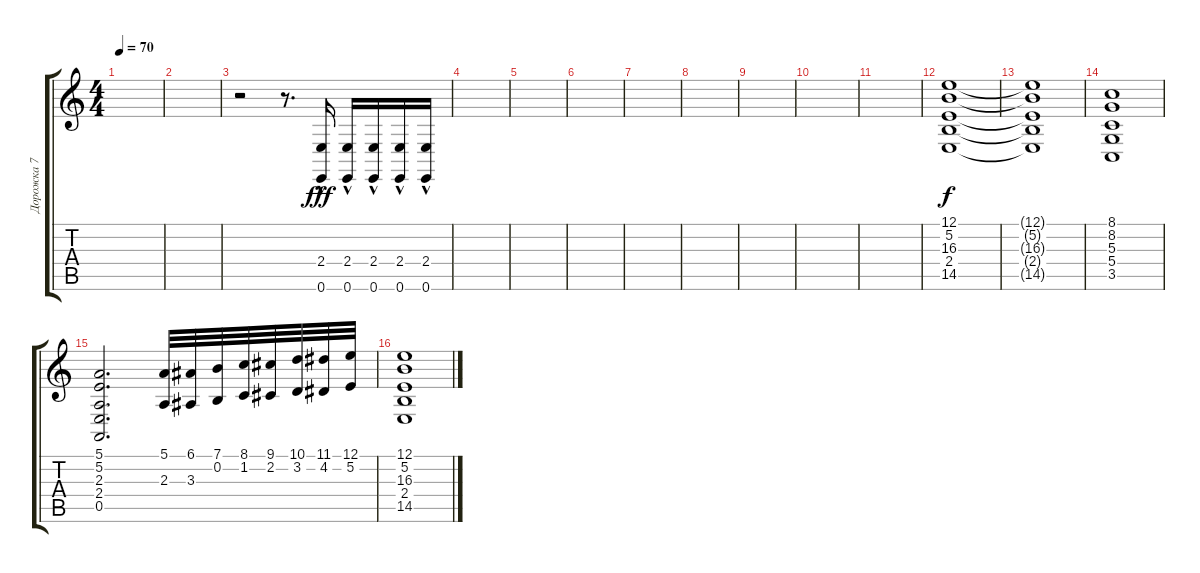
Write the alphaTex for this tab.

\track ("Дорожка 7" "Дорожка 7") {instrument stringensemble1}
\staff {score tabs}
\tuning (E4 B3 G3 D3 A2 E2) {hide}
\ts (4 4)
\tempo 70
\clef g2
\ks c
|
|
r.2 r.8{d} (2.4{hac} 0.6{hac}).16{dy fff volume 16 instrument gunshot} (2.4{hac} 0.6{hac}).16 (2.4{hac} 0.6{hac}).16 (2.4{hac} 0.6{hac}).16 (2.4{hac} 0.6{hac}).16 |
|
|
|
|
|
|
|
|
(12.1 5.2 16.3 2.4 14.5).1{dy f volume 13 instrument stringensemble1} |
(12.1{t} 5.2{t} 16.3{t} 2.4{t} 14.5{t}).1 |
(8.1 8.2 5.3 5.4 3.5).1 |
(5.1 5.2 2.3 2.4 0.5).2{d} (5.1 2.3).32{volume 16} (6.1 3.3).32 (7.1 0.2).32 (8.1 1.2).32 (9.1 2.2).32 (10.1 3.2).32 (11.1 4.2).32 (12.1 5.2).32 |
(12.1 5.2 16.3 2.4 14.5).1{volume 13}
